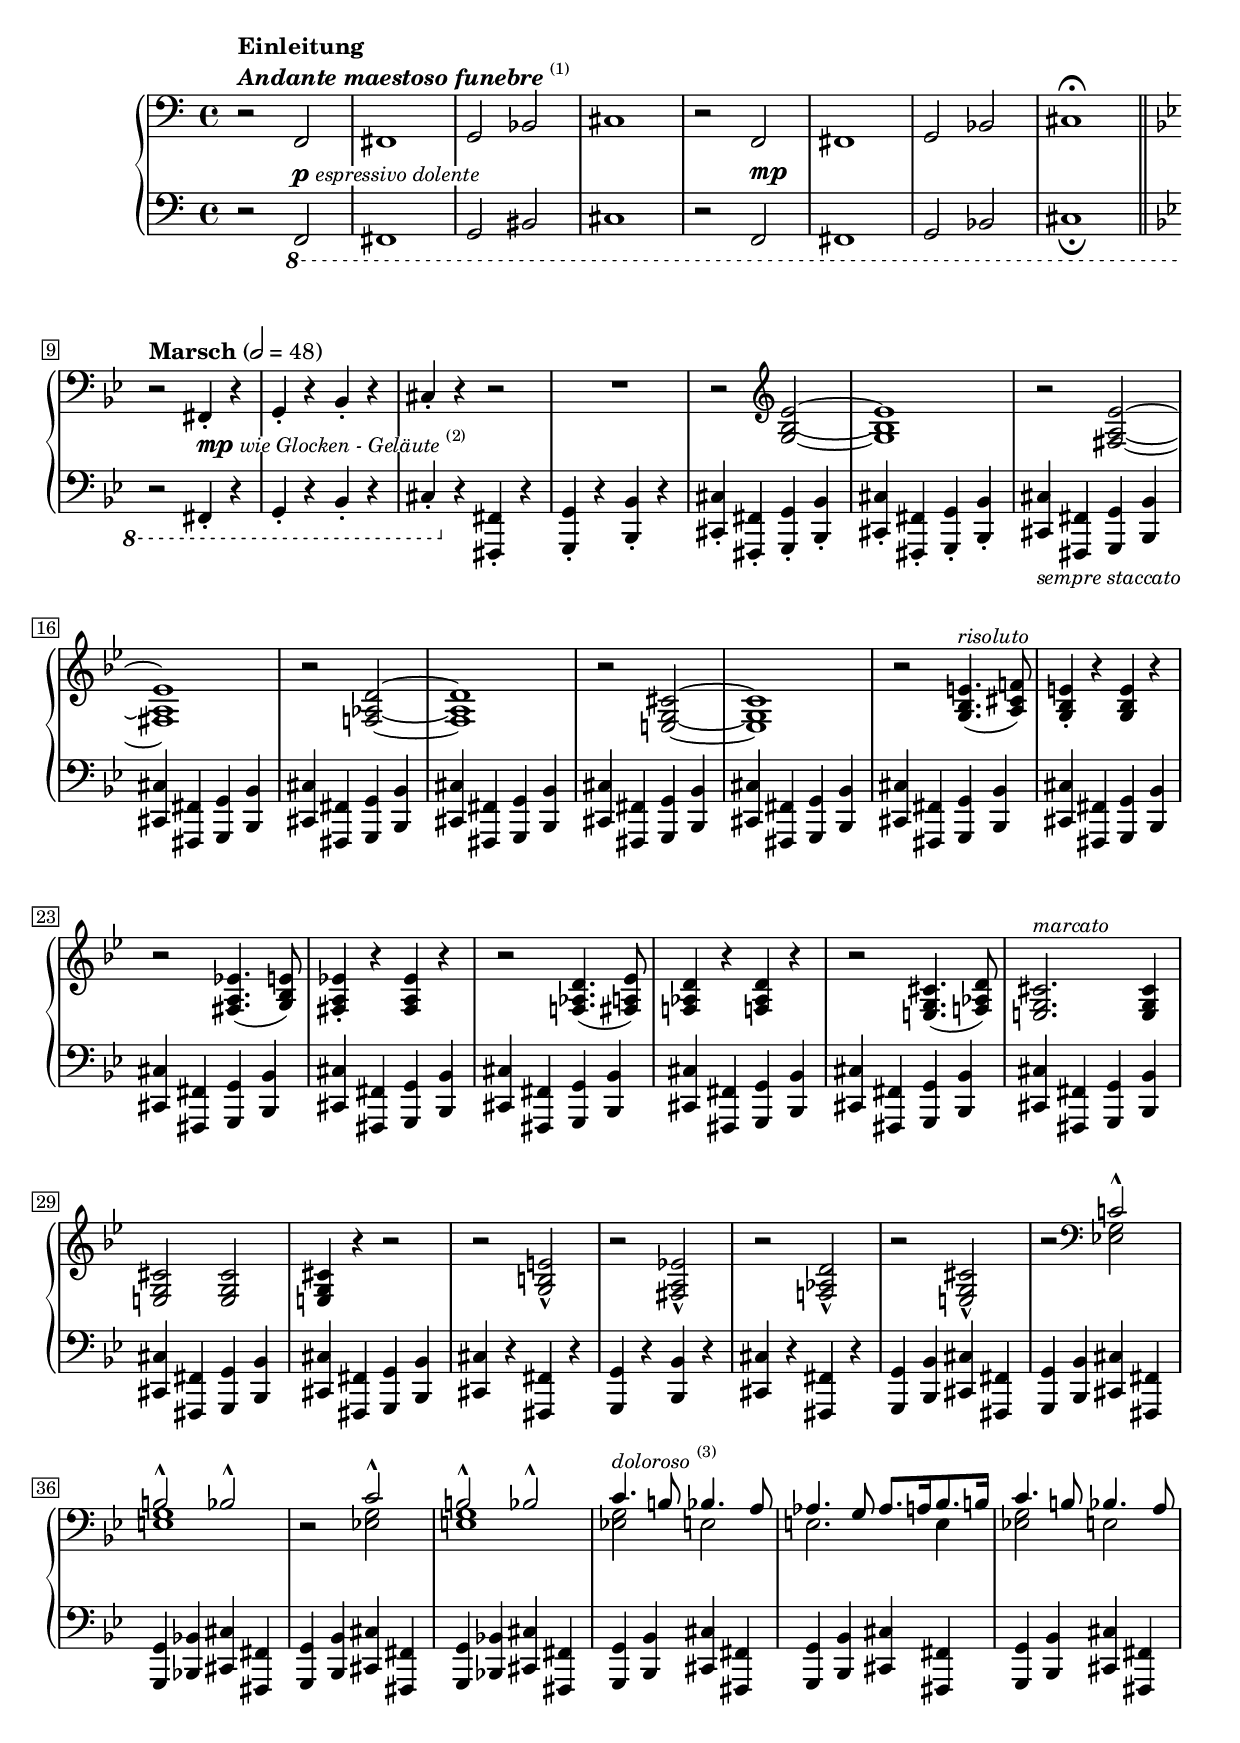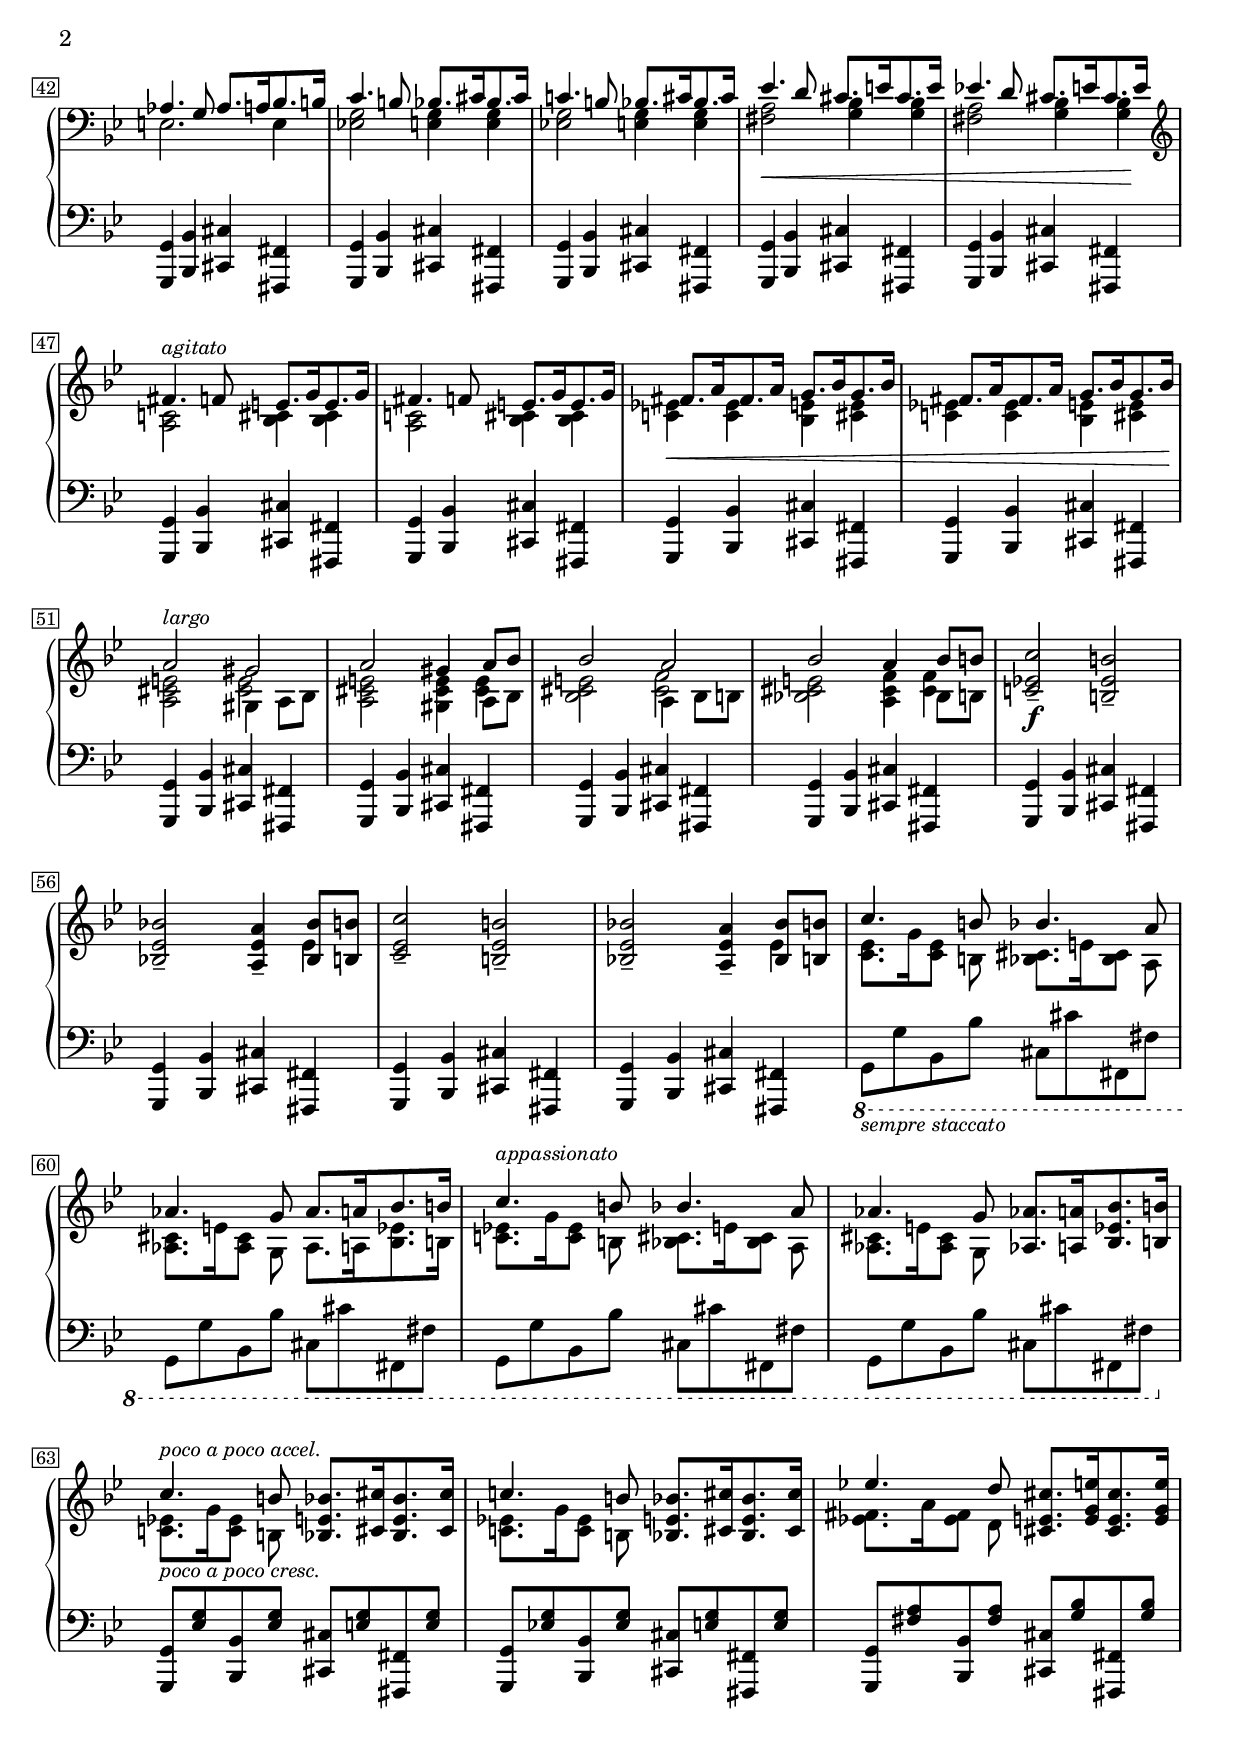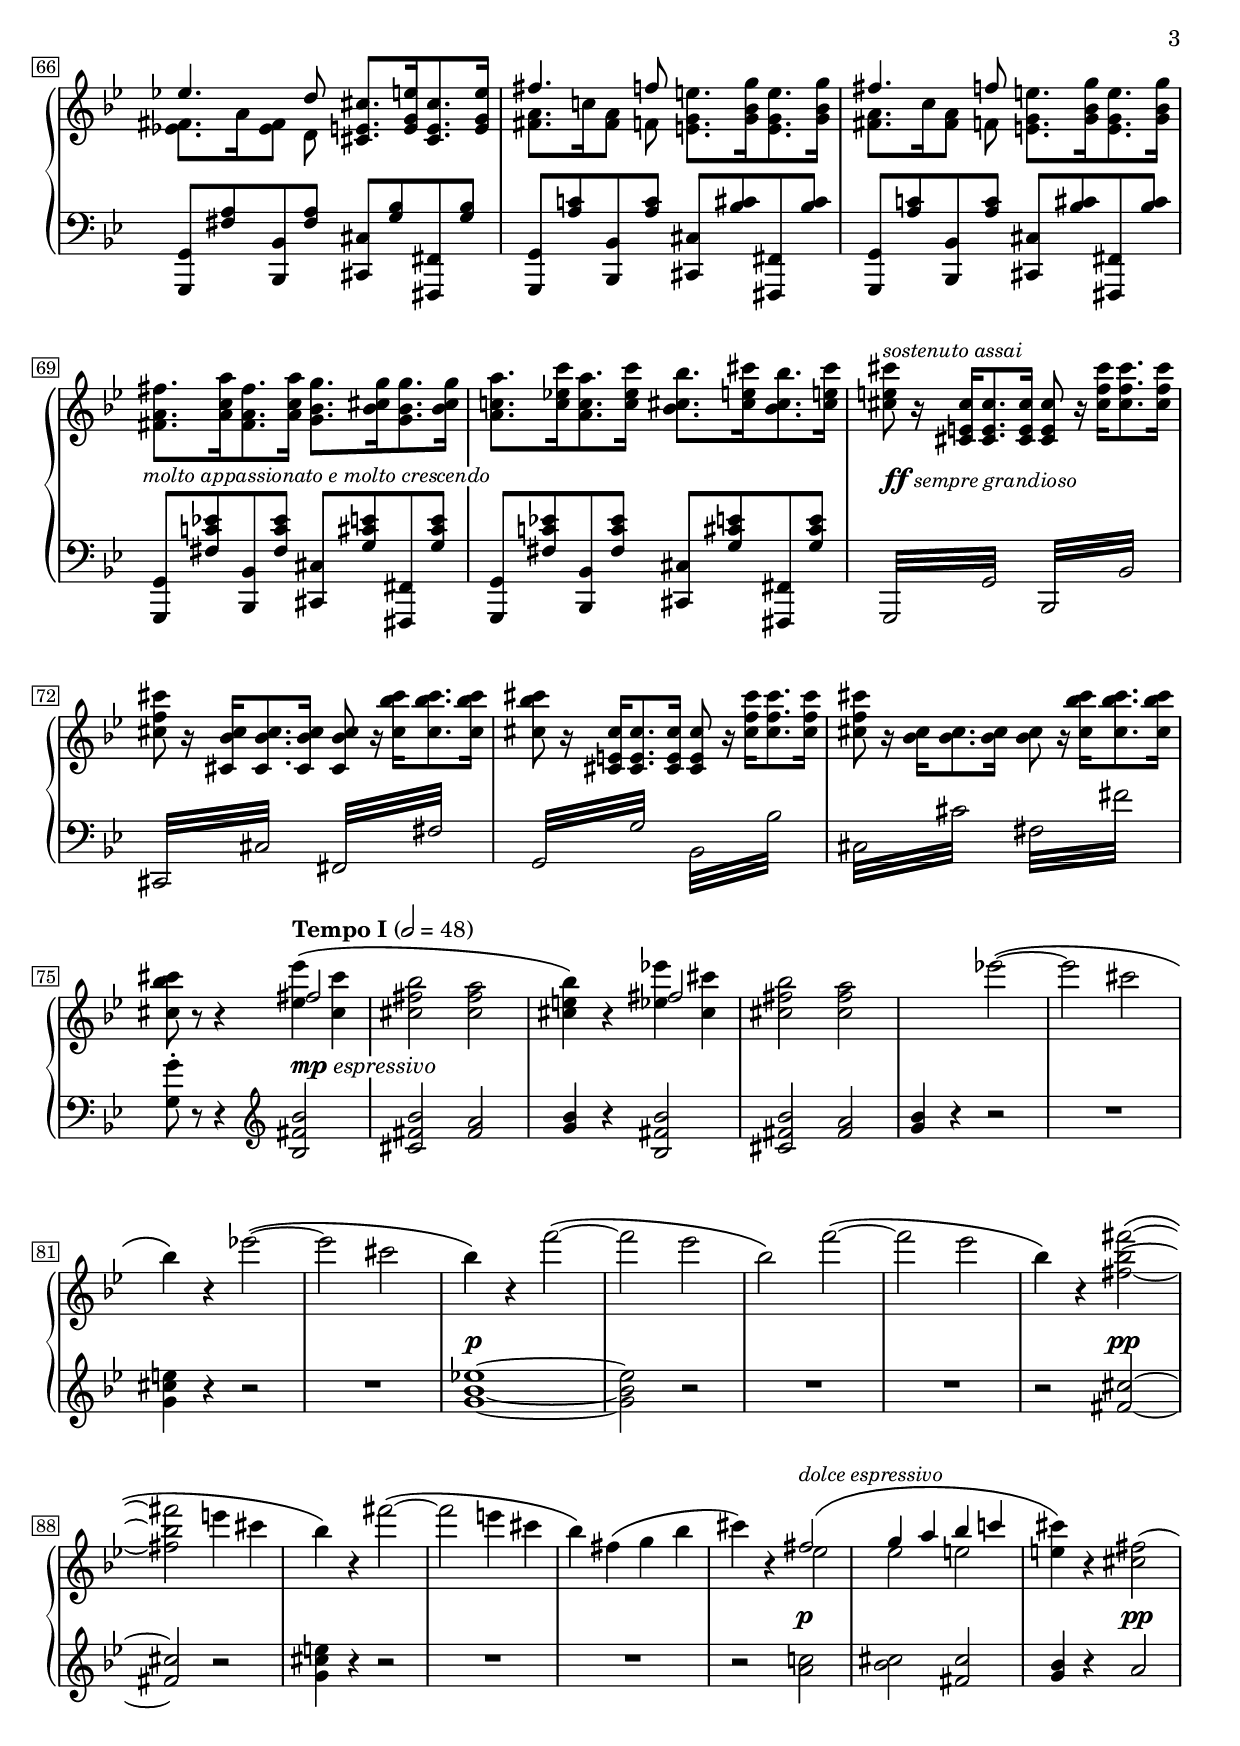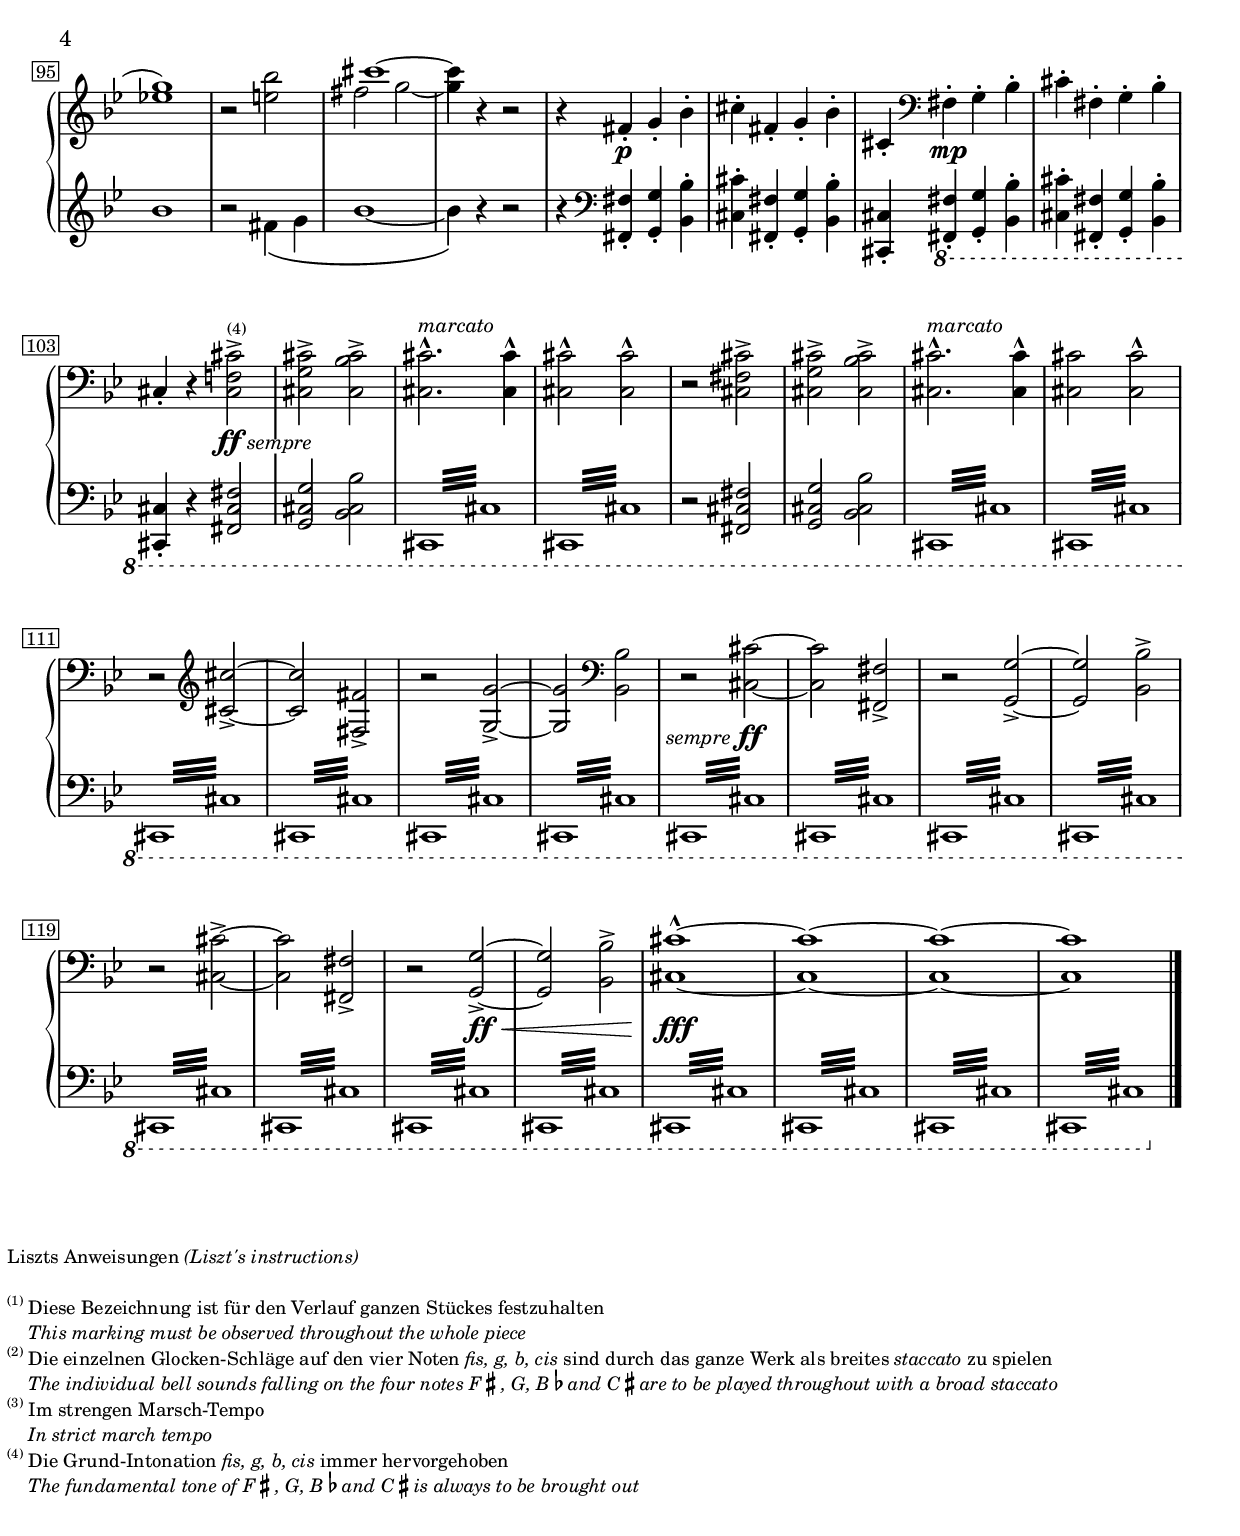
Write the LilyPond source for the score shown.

Global = {
  \key c \major
  \time 4/4
  \include "../global.ly"
}

Sopran = \context Voice = "one" \relative c {
  \voiceOne
  \override MultiMeasureRest.staff-position = #0
  \override Rest.staff-position = #0
  \phrasingSlurNeutral\stemNeutral\slurNeutral\tieNeutral
  %1
  | \clef bass r2^\markup \small\bold \abs-fontsize #11 {
      \line {
        \column {
          \line { "Einleitung" }
          \line { \italic "Andante maestoso funebre" \normal-text\super "(1)" }
        }
      }
    } f,
  | fis1
  | g2 bes
  | cis1
  %5
  | r2 f,
  | fis1
  | g2 bes
  | cis1\fermata
  \break
  \bar "||"
  \key g \minor
  | \tempo "Marsch" 2 = 48
    r2 fis,4_. r
  %10
  | g_. r bes_. r
  | cis_. r r2
  | R1
  | r2 \clef treble <g' bes ees>~
  | q1
  %15
  | r2 <fis a ees'>~
  | q1
  | r2 <f aes d>~
  | q1
  | r2 <e g cis>~
  %20
  | q1
  | r2 <g bes e>4.(^\markup { \small\italic "risoluto" } <a cis f>8)
  | <g bes e>4_. r q r
  | r2 <fis a ees'>4.( <g bes e>8)
  | <fis a ees'>4_. r q4 r
  %25
  | r2 <f aes d>4.( <fis a ees'>8)
  | <f aes d>4 r q r
  | r2 <e g cis>4.( <f aes d>8)
  | <e g cis>2.^\markup { \small\italic "marcato" } q4
  | q2 q
  %30
  | q4 r r2
  | r2 <g b e>_\marcato
  | r2 <fis a ees'>_\marcato
  | r2 <f aes d>_\marcato
  | r2 <e g cis>_\marcato
  %35
  | r2 \clef bass \stemUp c'\marcato
  | b\marcato bes\marcato
  | r c\marcato
  | b\marcato bes\marcato
  | c4.^\markup { \small\italic "doloroso" \normal-text\super "(3)" } b8 bes4. a8
  %40
  | aes4. g8 aes8.[ a16 bes8. b16]
  | c4. b8 bes4. a8
  | aes4. g8 aes8.[ a16 bes8. b16]
  \repeat unfold 2 {
  | c4. b8 bes8.[ cis16 bes8. cis16]
  }
  %45
  \repeat unfold 2 {
  | ees4. d8 cis8.[ e16 cis8. e16]
  }
  %\break
  | \clef treble
    fis4.^\markup { \small\italic "agitato" } f8 e8.[ g16 e8. g16]
    fis4. f8 e8.[ g16 e8. g16]
  \repeat unfold 2 {
  | fis8.[ a16 fis8. a16] g8.[ bes16 g8. bes16]
  }
  \break
  | a2^\markup { \small\italic "largo" } gis
  | a gis4 a8 bes
  | bes2 a
  | bes2 a4 bes8 b
  %55
  | <c,! ees! c'>2_-\f <b ees b'>_-
  | <bes ees bes'>2_- <a ees' a>4_- <bes bes'>8[ <b b'>]
  | <c ees c'>2_- <b ees b'>_-
  | <bes ees bes'>_- <a ees' a>4_- <bes bes'>8[ <b b'>]
  | c'4. b8 bes4. a8
  %60
  | aes4. g8 aes8.[ a16 bes8. b16]
  | c4.^\markup { \small\italic "appassionato" } b8 bes4. a8
  | aes4. g8 <aes,! aes'!>8.[ <a a'>16 <bes ees bes'>8. <b b'>16]
  | c'4.^\markup { \small\italic "poco a poco accel." } b8
    <bes, e bes'>8.[ <cis cis'>16 <bes e bes'>8. <cis cis'>16]
  | c'4. b8 <bes, e bes'>8.[ <cis cis'>16 <bes e bes'>8. <cis cis'>16]
  %65
  \repeat unfold 2 {
  | ees'!4. d8 <cis, e cis'>8.[ <e g e'>16 <cis e cis'>8. <e g e'>16]
  }
  \repeat unfold 2 {
  | fis'4. f!8 s2
  }
  | \stemDown
    <fis, a fis'>8.[ <a c a'>16 <fis a fis'>8. <a c a'>16]
    <g bes g'>8.[ <bes cis g'>16 <g bes g'>8. <bes cis g'>16]
  %70
  | <a c a'>8.[ <c ees! c'>16 <a c a'>8. <c ees c'>16]
    <bes cis bes'>8.[ <cis e! cis'>16 <bes cis bes'>8. <cis e! cis'>16]
  | <cis e cis'>8^\markup { \small\italic "sostenuto assai" }
    r16 \stemUp <cis, e! cis'>16[ q8. q16] q8 r16 \stemDown <cis' f cis'>16[ q8. q16]
  | q8 r16 \stemUp <cis, bes' cis>16[ q8. q16] q8 r16 \stemDown <cis' bes' cis>16[ q8. q16]
  | q8 r16 \stemUp <cis, e cis'>16[ q8. q16] q8 r16 \stemDown <cis' f cis'>16[ q8. q16]
  | q8 r16 <bes cis>16[ q8. q16] q8 r16 <cis bes' cis>16[ q8. q16]
    \break
  %75
  | q8 r r4 \stemUp fis2
  | s1
  | s2 fis
  | s1
  | s2 \stemDown ees'!~\(
  %80
  | ees cis
  | bes4\) r ees2~\(
  | ees cis
  | bes4\) r f'2~\(
  | f ees
  %85
  | bes\) f'~\(
  | f ees
  | bes4\) r <fis bes fis'>2~\(
    \break
  | q e'!4 cis
  | bes\) r fis'2~\(
  %90
  | fis e!4 cis
  | bes\) fis\( g bes
  | cis\) r \stemUp
    \shape #'((( 0 . 2) (0 . 2) (0 . 0) (0 . 0))) PhrasingSlur
    fis,2\(^\markup { \small\italic "dolce espressivo" }
  | g4 a bes c
  | \stemNeutral <e, cis'>\) r <cis fis>2(
  %95
  | <ees g>1)
  | r2 <e bes'>
  | cis'1~
  | cis4 r r2
  | r4 fis,,_. g_. bes^.
  %100
  | cis^. fis,_. g_. bes^.
  | cis,_. \clef bass fis,^. g^. bes^.
  | cis^. fis,^. g^. bes^.
  | cis,_. r <cis f cis'>2^>^\markup { "" \normal-text\super "(4)" }
  | <cis g' cis>^> <cis bes' cis>^>
  %105
  | <cis cis'>2.^\marcato^\markup { \small\italic "marcato" } q4^\marcato
  | q2^\marcato q^\marcato
  | r2 <cis fis cis'>^>
  | <cis g' cis>^> <cis bes' cis>^>
  | <cis cis'>2.^\marcato^\markup { \small\italic "marcato" } q4^\marcato
  %110
  | q2 q^\marcato
  | r2 \clef treble <cis' cis'>_>~
  | q <fis, fis'>_>
  | r2 <g g'>~_>
  | q \clef bass <bes, bes'>
  %115
  | r2 <cis cis'>~
  | q <fis, fis'>_>
  | r2 <g g'>~_>
  | q <bes bes'>^>
  | r2 <cis cis'>~^>
  %120
  | q <fis, fis'>_>
  | r2 <g g'>~_>
  | q <bes bes'>^>
  | <cis cis'>1~^\marcato
  | q1~
  %125
  | q1~
  | q1
  \fine
}

AltoI = \context Voice = "two" \relative c {
  \voiceTwo
  \override MultiMeasureRest.staff-position = #0
  \override Rest.staff-position = #0
  %1
  | s1*34
  %35
  | \stemDown s2 <ees g>
  | <e g>1
  | s2 <ees g>
  | <e g>1
  %39
  \repeat unfold 2 {
  | <ees g>2 e
  | e2. 4
  }
  \repeat unfold 2 {
  | <ees g>2 <e g>4 q
  }
  %45
  \repeat unfold 2 {
  | <fis a>2 <g bes>4 q
  }
  \repeat unfold 2 {
  | <a c>2 <bes cis>4 q
  }
  \repeat unfold 2 {
  | <c ees> q <bes e> <cis e>
  }
  %51
  | <a cis e>2 \shiftOn <cis e>
  | <a cis e>2 <gis cis e>4 <cis e>
  | <bes cis e>2 <cis f>
  | <bes cis e> <a cis f>4 <cis f>
  %55
  | s1
  | s2. ees4
  | s1
  | s2. ees4
  | <c ees>8.[ g'16 <c, ees>8] b
    <bes cis>8.[ e16 <bes cis>8] a
  %60
  | <aes cis>8.[ e'16 <aes, cis>8] g
    aes8.[ a16 <bes ees>8. b16]
  | <c ees!>8.[ g'16 <c, ees>8] b
    <bes cis>8.[ e16 <bes cis>8] a
  | <aes cis>8.[ e'16 <aes, cis>8] g8 s2
  | <c ees!>8.[ g'16 <c, ees>8] b s2
  | <c ees!>8.[ g'16 <c, ees>8] b s2
  %65
  \repeat unfold 2 {
  | <ees fis>8.[ a16 <ees fis>8] d8 s2
  }
  \repeat unfold 2 {
  | <fis a>8.[ c'16 <fis, a>8] f!8 <e g e'>8.[ <g bes g'>16 <e g e'>8. <g bes g'>16]
  }
  | s1*23
  %92
  | s2 ees'2
  | ees e
  | s1*3
  | fis2 g~
  | \shiftOff 4 s2.
}

AltoII = \context Voice = "five" \relative c' {
  \voiceTwo
  \override MultiMeasureRest.staff-position = #0
  \override Rest.staff-position = #0
  %1
  | s1*50
  %51
  | s2 gis4 a8[ bes]
  | s2. a8[ bes]
  | s2 a4 bes8[ b]
  | s2. bes8[ b]
  %55
  | s1*20
  %75
  | \phrasingSlurUp s2
    \tempo "Tempo I" 2 = 48
    <ees' ees'>4\( <cis cis'>
  | <cis fis bes>2 <cis fis a>
  | <cis e bes'>4\) r <ees ees'>4 <cis cis'>
  | <cis fis bes>2 <cis fis a>
}

Bass = \context Voice = "four" \relative c, {
  \voiceFour
  \override MultiMeasureRest.staff-position = #0
  \override Rest.staff-position = #0
  \phrasingSlurNeutral\stemNeutral\slurNeutral\tieNeutral
  %1
  | r2 \ottava -1 f,
  | fis1
  | g2 bis
  | cis1
  %5
  | r2 f,
  | fis1
  | g2 bes
  | cis1\fermata
  \bar "||"
  \key g \minor
  \break
  | r2 fis,4_. r
  %10
  | g_. r bes_. r
  | cis_.\ottava 0 r <fis, fis'>_. r
  | <g g'>_. r <bes bes'>_. r
  \repeat unfold 2 {
  | <cis cis'>_. <fis, fis'>_. <g g'>_. <bes bes'>_.
  }
  | <cis cis'>_\markup { \small\italic "sempre staccato" } <fis, fis'> <g g'> <bes bes'>
  %15
  \repeat unfold 15 {
  | <cis cis'> <fis, fis'> <g g'> <bes bes'>
  }
  %31
  | <cis cis'> r <fis, fis'> r
  | <g g'> r <bes bes'> r
  | <cis cis'> r <fis, fis'> r
  \repeat unfold 25 {
  | <g g'> <bes bes'> <cis cis'> <fis, fis'>
  }
  %59
  | \ottava -1 g8_\markup { \small\italic "sempre staccato" } g' bes, bes' cis, cis' fis,, fis'
  \repeat unfold 3 {
  | g,8 g' bes, bes' cis, cis' fis,, fis'
  }
  | \ottava 0
  \repeat unfold 2 {
    <g, g'>8[ <ees'' g> <bes, bes'> <ees' g>] <cis, cis'>8[ <e' g> <fis,, fis'> <e'' g>]
  }
  %65
  \repeat unfold 2 {
    <g,, g'>8[ <fis'' a> <bes,, bes'> <fis'' a>] <cis, cis'>8[ <g'' bes> <fis,, fis'> <g'' bes>]
  }
  \repeat unfold 2 {
    <g,, g'>8[ <a'' c!> <bes,, bes'> <a'' c>] <cis,, cis'>8[ <bes'' cis> <fis,, fis'> <bes'' cis>]
  }
  %69
  \repeat unfold 2 {
    <g,, g'>8[ <fis'' c'! ees!> <bes,, bes'> <fis'' c' ees>]
    <cis, cis'>8[ <g'' cis e> <fis,, fis'> <g'' cis e>]
  }
  | \repeat tremolo 8 { g,,32 g' } \repeat tremolo 8 { bes, bes' }
  | \repeat tremolo 8 { cis, cis' } \repeat tremolo 8 { fis, fis' }
  | \repeat tremolo 8 { g, g' } \repeat tremolo 8 { bes, bes' }
  | \repeat tremolo 8 { cis, cis' } \repeat tremolo 8 { fis, fis' }
  %75
  | <g, g'>8^. r r4 \clef treble <bes fis' bes>2
  | <cis fis bes> <fis a>
  | <g bes>4 r <bes, fis' bes>2
  | <cis fis bes> <fis a>
  | <g bes>4 r r2
  %80
  | R1
  | <g cis e>4 r r2
  | R1
  | <g bes ees!>1~
  | q2 r
  %85
  | R1
  | R1
  | r2 <fis cis'>~
  | q r
  | <g cis e>4 r r2
  %90
  | R1
  | R1
  | r2 <a c!>
  | <bes cis> <fis cis'>
  | <g bes>4 r a2
  %95
  | bes1
  | r2 \stemDown fis4_\( g
  | bes1_~
  | 4\) r r2
  | r4 \clef bass \stemNeutral <fis,, fis'>_. <g g'>_. <bes bes'>^.
  %100
  | <cis cis'>^. <fis, fis'>_. <g g'>_. <bes bes'>^.
  | <cis, cis'>_. \ottava -1 <fis, fis'>_. <g g'>_. <bes bes'>^.
  | <cis cis'>^. <fis, fis'>_. <g g'>_. <bes bes'>^.
  | <cis, cis'>_. r <fis cis' fis>2
  | <g cis g'> <bes cis bes'>
  %105
  | \stemUp
    \override Beam.springs-and-rods = #ly:spanner::set-spacing-rods
    \override Beam.minimum-length = #6
    \override Beam.positions = #'(3 . 3.5)
    \repeat tremolo 16 { cis,32 cis' }
    \repeat tremolo 16 { cis,32 cis' }
  | r2 <fis, cis' fis>
  | \stemNeutral <g cis g'> <bes cis bes'>
    \stemUp
  \repeat unfold 18 {
  | \repeat tremolo 16 { cis,32 cis' }
  }
  \fine
}

centerDynamics = {
  %1
  | s2 s2-\markup {
      \dynamic p \whiteout\italic\small "espressivo dolente"
    }
  | s1*3
  | s2 s2-\markup { \dynamic mp }
  | s1*3
  | s2 s2-\markup {
      \dynamic mp \whiteout\italic\small "wie Glocken - Geläute" \normal-text \super "(2)"
    }
  | s1*35
  %45
  | s4\< s2.
  | s4 s s8 s s\! s
  | s1*2
  %49
  | s4\< s2.
  | s1
  | s1\!
  | s1*11
  %63
  | s1_\markup { \small\italic "poco a poco cresc." }
  | s1*5
  | s1_\markup { \hspace #-1 \whiteout \small\italic "molto appassionato e molto crescendo" }
  | s1
  | s1_\markup { \dynamic ff \small\italic "sempre grandioso" }
  | s1*3
  %75
  | s2 s2-\markup { \dynamic mp \whiteout "espressivo" }
  | s1*7
  %83
  | s1\p
  | s1*3
  | s2 s\pp
  | s1*4
  | s2 s\p
  | s1
  %94
  | s2 s\pp
  | s1*4
  | s4 s2.\p
  | s1
  | s4 s2.\mp
  | s1
  | s2 s-\markup { \hspace #-1 \dynamic ff \whiteout \small\italic "sempre" }
  | s1*11
  %115
  | s1-\markup { \hspace #-1.5 \small\italic "sempre" \dynamic ff }
  | s1*5
  | s2 s\ff\<
  | s1
  | s1\!\fff
}

\score {
  \new PianoStaff \with { connectArpeggios = ##t }
  <<
    \accidentalStyle Score.piano
    \context Staff = "upper" <<
      \set Staff.midiInstrument = #"acoustic grand"
      \Global
      \clef treble
      \Sopran
      \AltoI
      \AltoII
    >>
    \context Dynamics <<
      \Global \centerDynamics
    >>
    \context Staff = "lower" <<
      \set Staff.midiInstrument = #"acoustic grand"
      \Global
      \clef bass
      \Bass
    >>
  >>
  \header {
    composer = #f
    opus = #f
    title = \markup {
      \fill-line {
        \center-column {
          \line { \abs-fontsize #20 "II." }
        }
      }
    }
    subtitle = #f
  }
  \layout {
    \context {
      \PianoStaff
      % More space between staves in the same PianoStaff
      %\override StaffGrouper.staff-staff-spacing.minimum-distance = 14
      %\override TextScript.font-shape = #'italic
    }
  }
  \midi {
    \tempo 2 = 48
  }
}

\markup \small \abs-fontsize #9 {
  \hspace #-5
  \line {
    \column {
      \line { "Liszts Anweisungen" \italic "(Liszt's instructions)" }
      \null
      \line {
        \normal-text\super "(1)"
        "Diese Bezeichnung ist für den Verlauf ganzen Stückes festzuhalten"
      }
      \line {
        "   "
        \italic "This marking must be observed throughout the whole piece"
      }

      \line {
        \normal-text\super "(2)"
        "Die einzelnen Glocken-Schläge auf den vier Noten"
        \italic "fis, g, b, cis" \normal-text "sind durch das ganze Werk als breites"
        \italic "staccato" \normal-text "zu spielen"
      }
      \line \italic {
        "   "
        "The individual bell sounds falling on the four notes"
        "F" \raise #0.6 \sharp ", G, B" \raise #0.5 \flat "and C" \raise #0.6 \sharp
        "are to be played throughout with a broad staccato"
      }

      \line { \normal-text\super "(3)" "Im strengen Marsch-Tempo" }
      \line { "   " \italic "In strict march tempo" }

      \line {
        \normal-text\super "(4)" "Die Grund-Intonation" \italic "fis, g, b, cis"
        \normal-text "immer hervorgehoben"
      }
      \line \italic {
        "   "
        "The fundamental tone of"
        "F" \raise #0.6 \sharp ", G, B" \raise #0.5 \flat "and C" \raise #0.6 \sharp
        "is always to be brought out"
      }
    }
  }
}
